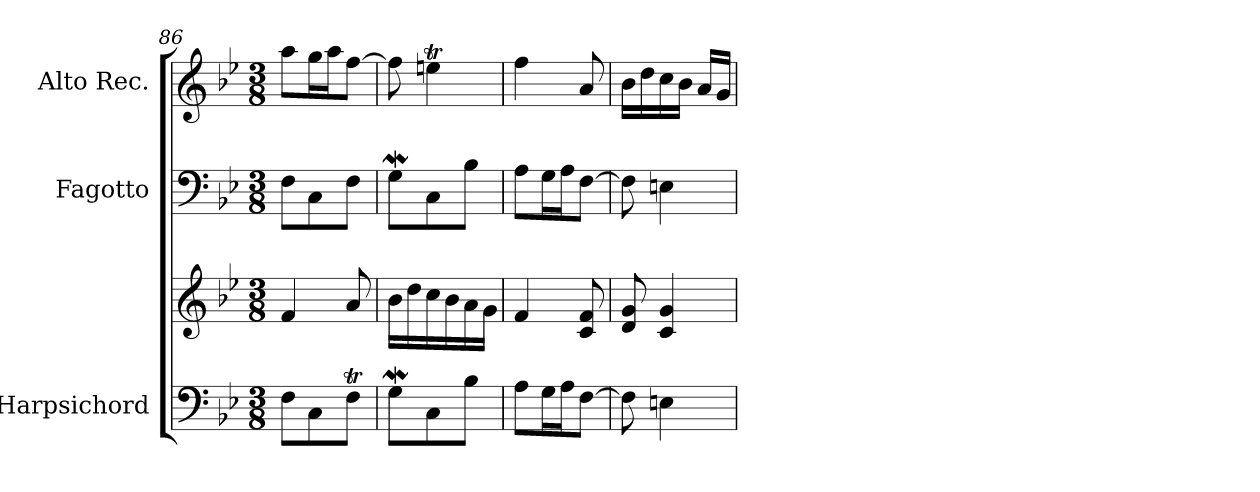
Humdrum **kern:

**kern	**kern	**kern	**kern
*part3	*part3	*part2	*part1
*staff4	*staff3	*staff2	*staff1
*I"Harpsichord	*	*I"Fagotto	*I"Alto Rec.
*I'Hch.	*	*	*I'A.
*clefF4	*clefG2	*clefF4	*clefG2
*k[b-e-]	*k[b-e-]	*k[b-e-]	*k[b-e-]
*M3/8	*M3/8	*M3/8	*M3/8
=86	=86	=86	=86
8F\L	4f/	8F\L	8aa\L
8C\	.	8C\	16gg\L
.	.	.	16aa\J
8FT\J	8a/	8F\J	[8ff\J
=87	=87	=87	=87
8GW\L	16b-\LL	8GW\L	8ff\]
.	16dd\	.	.
8C\	16cc\	8C\	4eent\
.	16b-\	.	.
8B-\J	16a\	8B-\J	.
.	16g\JJ	.	.
=88	=88	=88	=88
8A\L	4f/	8A\L	4ff\
16G\L	.	16G\L	.
16A\J	.	16A\J	.
[8F\J	8c/ 8f/	[8F\J	8a/
=89	=89	=89	=89
8F\]	8d/ 8g/	8F\]	16b-\LL
.	.	.	16dd\
4En\	4c/ 4g/	4En\	16cc\
.	.	.	16b-\JJ
.	.	.	16a/LL
.	.	.	16g/JJ
=	=	=	=
*-	*-	*-	*-
